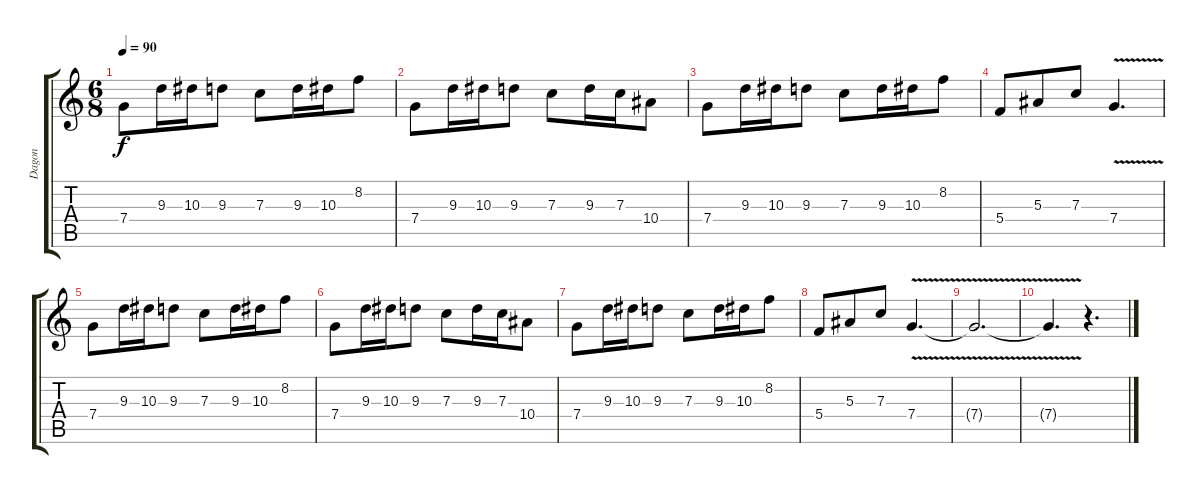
\track ("Dagon" "Dagon") {instrument acousticguitarsteel}
\staff {score tabs}
\tuning (D4 A3 F3 C3 G2 D2) {hide}
\ts (6 8)
\tempo 90
\clef g2
\ks c
7.4.8{dy f instrument distortionguitar} 9.3.16 10.3.16 9.3.8 7.3.8 9.3.16 10.3.16 8.2.8 |
7.4.8 9.3.16 10.3.16 9.3.8 7.3.8 9.3.16 7.3.16 10.4.8 |
7.4.8 9.3.16 10.3.16 9.3.8 7.3.8 9.3.16 10.3.16 8.2.8 |
5.4.8 5.3.8 7.3.8 7.4{v}.4{d} |
7.4.8 9.3.16 10.3.16 9.3.8 7.3.8 9.3.16 10.3.16 8.2.8 |
7.4.8 9.3.16 10.3.16 9.3.8 7.3.8 9.3.16 7.3.16 10.4.8 |
7.4.8 9.3.16 10.3.16 9.3.8 7.3.8 9.3.16 10.3.16 8.2.8 |
5.4.8 5.3.8 7.3.8 7.4{v}.4{d} |
7.4{v t}.2{d} |
7.4{t}.4{d} r.4{d}
